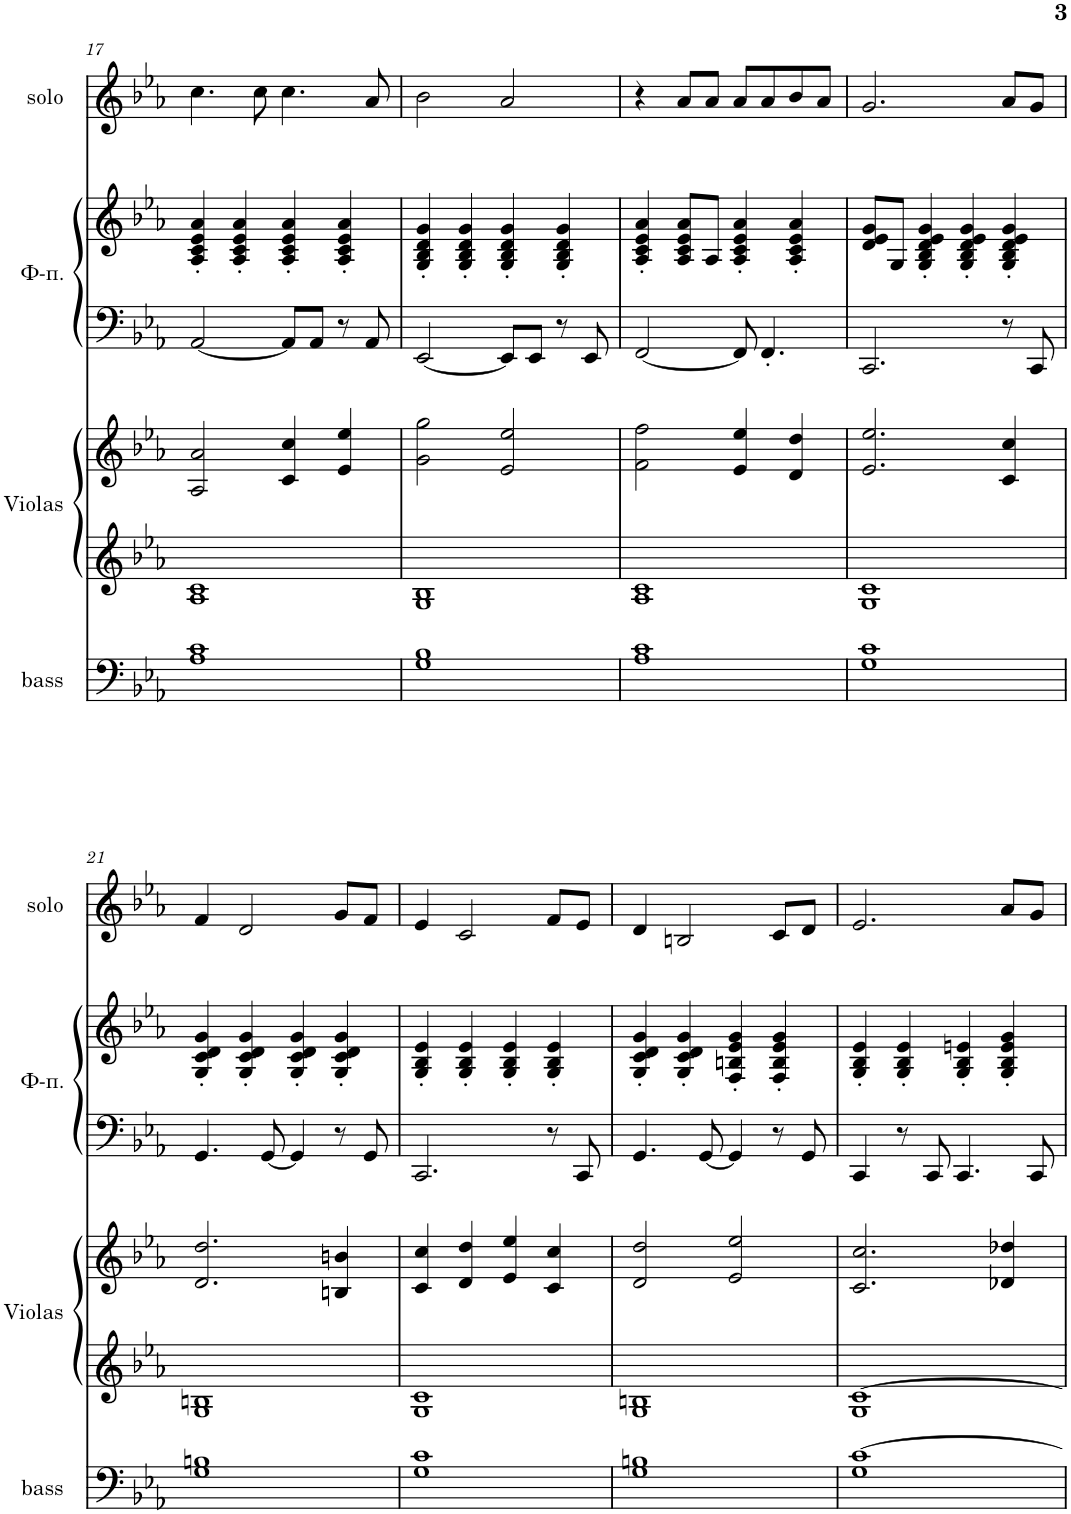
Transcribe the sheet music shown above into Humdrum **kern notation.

**kern	**kern	**kern	**kern	**kern	**kern
*part4	*part3	*part3	*part2	*part2	*part1
*staff6	*staff5	*staff4	*staff3	*staff2	*staff1
*I", Bass	*I"Violas1	*	*I"Фортепиано, Pialo R	*	*I"Solo
*I'bass	*I'Violas	*	*	*	*I'solo
!!LO:PB:g=z
*clefF4	*clefG2	*clefG2	*clefF4	*clefG2	*clefG2
*k[b-e-a-]	*k[b-e-a-]	*k[b-e-a-]	*k[b-e-a-]	*k[b-e-a-]	*k[b-e-a-]
*M4/4	*M4/4	*M4/4	*M4/4	*M4/4	*M4/4
=17	=17	=17	=17	=17	=17
1A- 1c	1A- 1c	2A-/ 2a-/	[2AA-/	4A-/' 4c/' 4e-/' 4a-/'	4.cc\
.	.	.	.	4A-/' 4c/' 4e-/' 4a-/'	.
.	.	.	.	.	8cc\
.	.	4c/ 4cc/	8AA-/L]	4A-/' 4c/' 4e-/' 4a-/'	4.cc\
.	.	.	8AA-/J	.	.
.	.	4e-/ 4ee-/	8r	4A-/' 4c/' 4e-/' 4a-/'	.
.	.	.	8AA-/	.	8a-/
=18	=18	=18	=18	=18	=18
1G 1B-	1G 1B-	2g\ 2gg\	[2EE-/	4G/' 4B-/' 4d/' 4g/'	2b-\
.	.	.	.	4G/' 4B-/' 4d/' 4g/'	.
.	.	2e-/ 2ee-/	8EE-/L]	4G/' 4B-/' 4d/' 4g/'	2a-/
.	.	.	8EE-/J	.	.
.	.	.	8r	4G/' 4B-/' 4d/' 4g/'	.
.	.	.	8EE-/	.	.
=19	=19	=19	=19	=19	=19
1A- 1c	1A- 1c	2f\ 2ff\	[2FF/	4A-/' 4c/' 4e-/' 4a-/'	4r
.	.	.	.	8A-/ 8c/ 8e-/ 8a-/L	8a-/L
.	.	.	.	8A-/J	8a-/J
.	.	4e-/ 4ee-/	8FF/]	4A-/' 4c/' 4e-/' 4a-/'	8a-/L
.	.	.	4.FF'/	.	8a-/
.	.	4d/ 4dd/	.	4A-/' 4c/' 4e-/' 4a-/'	8b-/
.	.	.	.	.	8a-/J
=20	=20	=20	=20	=20	=20
1G 1c	1G 1c	2.e-/ 2.ee-/	2.CC/	8d/ 8e-/ 8g/L	2.g/
.	.	.	.	8G/J	.
.	.	.	.	4G/' 4B-/' 4d/' 4e-/' 4g/'	.
.	.	.	.	4G/' 4B-/' 4d/' 4e-/' 4g/'	.
.	.	4c/ 4cc/	8r	4G/' 4B-/' 4d/' 4e-/' 4g/'	8a-/L
.	.	.	8CC/	.	8g/J
!!LO:LB:g=z
=21	=21	=21	=21	=21	=21
1G 1Bn	1G 1Bn	2.d/ 2.dd/	4.GG/	4G/' 4c/' 4d/' 4g/'	4f/
.	.	.	.	4G/' 4c/' 4d/' 4g/'	2d/
.	.	.	[8GG/	.	.
.	.	.	4GG/]	4G/' 4c/' 4d/' 4g/'	.
.	.	4Bn/ 4bn/	8r	4G/' 4c/' 4d/' 4g/'	8g/L
.	.	.	8GG/	.	8f/J
=22	=22	=22	=22	=22	=22
1G 1c	1G 1c	4c/ 4cc/	2.CC/	4G/' 4B-/' 4e-/'	4e-/
.	.	4d/ 4dd/	.	4G/' 4B-/' 4e-/'	2c/
.	.	4e-/ 4ee-/	.	4G/' 4B-/' 4e-/'	.
.	.	4c/ 4cc/	8r	4G/' 4B-/' 4e-/'	8f/L
.	.	.	8CC/	.	8e-/J
=23	=23	=23	=23	=23	=23
1G 1Bn	1G 1Bn	2d/ 2dd/	4.GG/	4G/' 4c/' 4d/' 4g/'	4d/
.	.	.	.	4G/' 4c/' 4d/' 4g/'	2Bn/
.	.	.	[8GG/	.	.
.	.	2e-/ 2ee-/	4GG/]	4F/' 4Bn/' 4e-/' 4g/'	.
.	.	.	8r	4F/' 4B/' 4e-/' 4g/'	8c/L
.	.	.	8GG/	.	8d/J
=24	=24	=24	=24	=24	=24
*^	*^	*	*	*	*
[1c	1G	[1c	1G	2.c/ 2.cc/	4CC/	4G/' 4B-/' 4e-/'	2.e-/
.	.	.	.	.	8r	4G/' 4B-/' 4e-/'	.
.	.	.	.	.	8CC/	.	.
.	.	.	.	.	4.CC/	4G/' 4B-/' 4en/'	.
.	.	.	.	4d-X/ 4dd-X/	.	4G/' 4B-/' 4e/' 4g/'	8a-/L
.	.	.	.	.	8CC/	.	8g/J
*v	*v	*	*	*	*	*	*
*	*v	*v	*	*	*	*
=	=	=	=	=	=
*-	*-	*-	*-	*-	*-
